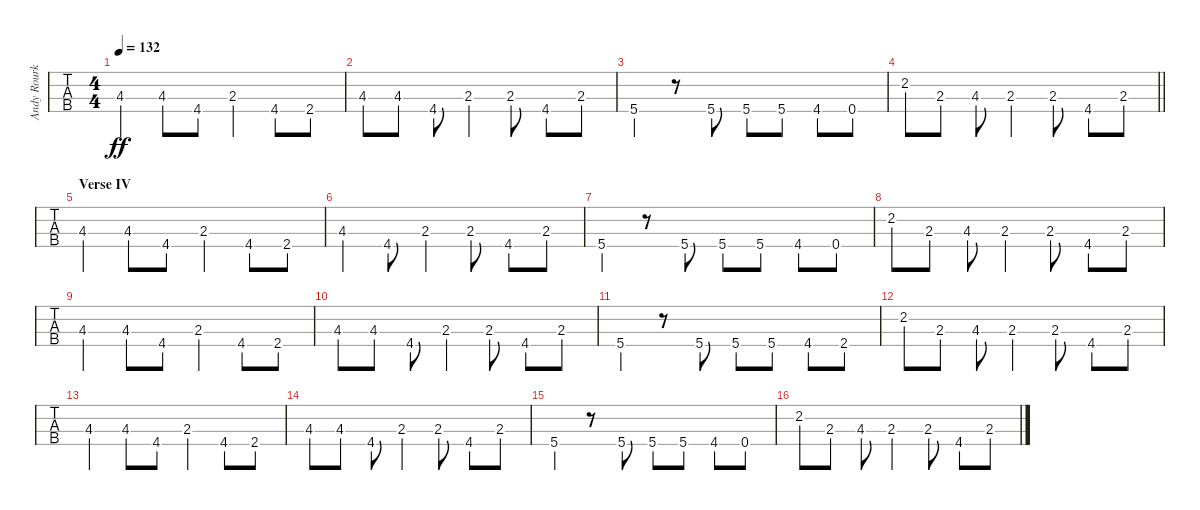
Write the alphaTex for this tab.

\track ("Andy Rourke's bass" "Andy Rourk") {instrument electricbassfinger}
\staff {tabs}
\tuning (G2 D2 A1 E1) {hide}
\ts (4 4)
\tempo 132
\clef f4
\ks e
4.3.4{dy ff} 4.3.8 4.4.8 2.3.4 4.4.8 2.4.8 |
4.3.8 4.3.8 4.4.8 2.3.4 2.3.8 4.4.8 2.3.8 |
5.4.4 r.8 5.4.8 5.4.8 5.4.8 4.4.8 0.4.8 |
\barLineRight lightlight
2.2.8 2.3.8 4.3.8 2.3.4 2.3.8 4.4.8 2.3.8 |
\section ("" "Verse IV")
4.3.4 4.3.8 4.4.8 2.3.4 4.4.8 2.4.8 |
4.3.4 4.4.8 2.3.4 2.3.8 4.4.8 2.3.8 |
5.4.4 r.8 5.4.8 5.4.8 5.4.8 4.4.8 0.4.8 |
2.2.8 2.3.8 4.3.8 2.3.4 2.3.8 4.4.8 2.3.8 |
4.3.4 4.3.8 4.4.8 2.3.4 4.4.8 2.4.8 |
4.3.8 4.3.8 4.4.8 2.3.4 2.3.8 4.4.8 2.3.8 |
5.4.4 r.8 5.4.8 5.4.8 5.4.8 4.4.8 2.4.8 |
2.2.8 2.3.8 4.3.8 2.3.4 2.3.8 4.4.8 2.3.8 |
4.3.4 4.3.8 4.4.8 2.3.4 4.4.8 2.4.8 |
4.3.8 4.3.8 4.4.8 2.3.4 2.3.8 4.4.8 2.3.8 |
5.4.4 r.8 5.4.8 5.4.8 5.4.8 4.4.8 0.4.8 |
2.2.8 2.3.8 4.3.8 2.3.4 2.3.8 4.4.8 2.3.8
